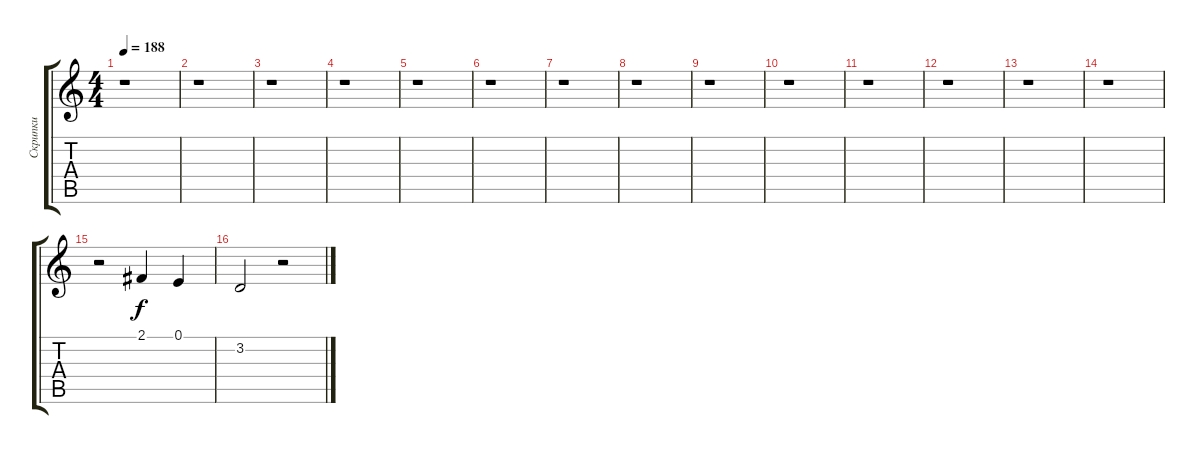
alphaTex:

\track ("Скрипки" "Скрипки") {instrument stringensemble1}
\staff {score tabs}
\tuning (E4 B3 G3 D3 A2 E2) {hide}
\ts (4 4)
\tempo 188
\clef g2
\ks c
r.1{dy f} |
r.1 |
r.1 |
r.1 |
r.1 |
r.1 |
r.1 |
r.1 |
r.1 |
r.1 |
r.1 |
r.1 |
r.1 |
r.1 |
r.2 2.1.4 0.1.4 |
3.2.2 r.2
